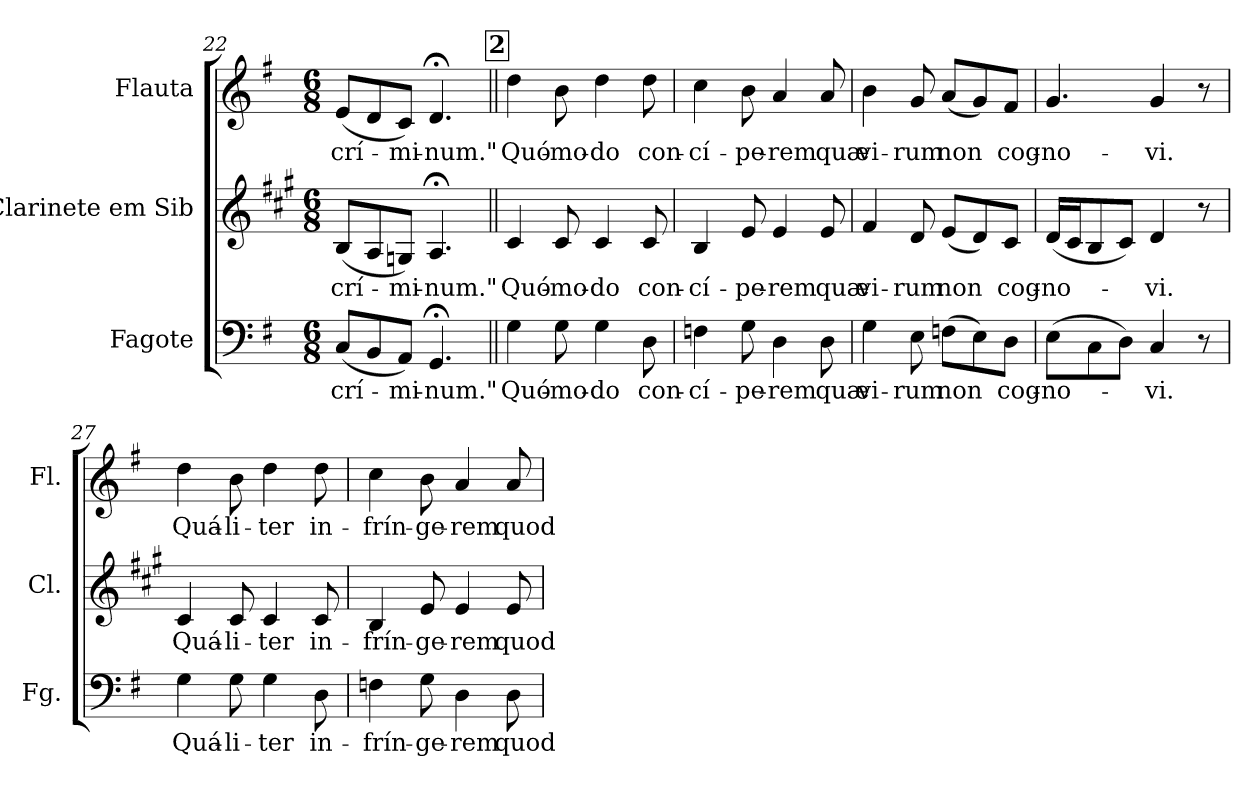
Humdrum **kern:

**kern	**text	**kern	**text	**kern	**text
*part3	*part3	*part2	*part2	*part1	*part1
*staff3	*staff3	*staff2	*staff2	*staff1	*staff1
*I"Fagote	*	*I"Clarinete em Sib	*	*I"Flauta	*
*I'Fg.	*	*I'Cl.	*	*I'Fl.	*
*clefF4	*	*clefG2	*	*clefG2	*
*	*	*ITrd1c2	*	*	*
*k[f#]	*	*k[f#]	*	*k[f#]	*
*G:	*	*G:	*	*G:	*
*M6/8	*	*M6/8	*	*M6/8	*
=22	=22	=22	=22	=22	=22
!	!LO:LY:b:color=#000000	!	!	!	!
!	!	!	!LO:LY:b:color=#000000	!	!
!	!	!	!	!	!LO:LY:b:color=#000000
(8Ci/L	crí-	(8Ai/L	crí-	(8ei/L	crí-
8BBi/	.	8Gi/	.	8di/	.
!	!LO:LY:b:color=#000000	!	!	!	!
!	!	!	!LO:LY:b:color=#000000	!	!
!	!	!	!	!	!LO:LY:b:color=#000000
8AAi/J)	-mi-	8Fni/J)	-mi-	8ci/J)	-mi-
!	!LO:LY:b:color=#000000	!	!	!	!
!	!	!	!LO:LY:b:color=#000000	!	!
!	!	!	!	!	!LO:LY:b:color=#000000
4.GG;i/	-num."	4.G;i/	-num."	4.d;i/	-num."
!!LO:PB:g=z
!!LO:REH:place=s1:B:color=#000000:enc=box:fs=13.1545:t=2
=23||	=23||	=23||	=23||	=23||	=23||
!	!LO:LY:b:color=#000000	!	!	!	!
!	!	!	!LO:LY:b:color=#000000	!	!
!	!	!	!	!	!LO:LY:b:color=#000000
4Gi\	Quó-	4Bi/	Quó-	4ddi\	Quó-
!	!LO:LY:b:color=#000000	!	!	!	!
!	!	!	!LO:LY:b:color=#000000	!	!
!	!	!	!	!	!LO:LY:b:color=#000000
8Gi\	-mo-	8Bi/	-mo-	8bi\	-mo-
!	!LO:LY:b:color=#000000	!	!	!	!
!	!	!	!LO:LY:b:color=#000000	!	!
!	!	!	!	!	!LO:LY:b:color=#000000
4Gi\	-do	4Bi/	-do	4ddi\	-do
!	!LO:LY:b:color=#000000	!	!	!	!
!	!	!	!LO:LY:b:color=#000000	!	!
!	!	!	!	!	!LO:LY:b:color=#000000
8Di\	con-	8Bi/	con-	8ddi\	con-
=24	=24	=24	=24	=24	=24
!	!LO:LY:b:color=#000000	!	!	!	!
!	!	!	!LO:LY:b:color=#000000	!	!
!	!	!	!	!	!LO:LY:b:color=#000000
4Fni\	-cí-	4Ai/	-cí-	4cci\	-cí-
!	!LO:LY:b:color=#000000	!	!	!	!
!	!	!	!LO:LY:b:color=#000000	!	!
!	!	!	!	!	!LO:LY:b:color=#000000
8Gi\	-pe-	8di/	-pe-	8bi\	-pe-
!	!LO:LY:b:color=#000000	!	!	!	!
!	!	!	!LO:LY:b:color=#000000	!	!
!	!	!	!	!	!LO:LY:b:color=#000000
4Di\	-rem	4di/	-rem	4ai/	-rem
!	!LO:LY:b:color=#000000	!	!	!	!
!	!	!	!LO:LY:b:color=#000000	!	!
!	!	!	!	!	!LO:LY:b:color=#000000
8Di\	quæ	8di/	quæ	8ai/	quæ
=25	=25	=25	=25	=25	=25
!	!LO:LY:b:color=#000000	!	!	!	!
!	!	!	!LO:LY:b:color=#000000	!	!
!	!	!	!	!	!LO:LY:b:color=#000000
4Gi\	vi-	4ei/	vi-	4bi\	vi-
!	!LO:LY:b:color=#000000	!	!	!	!
!	!	!	!LO:LY:b:color=#000000	!	!
!	!	!	!	!	!LO:LY:b:color=#000000
8Ei\	-rum	8ci/	-rum	8gi/	-rum
!	!LO:LY:b:color=#000000	!	!	!	!
!	!	!	!LO:LY:b:color=#000000	!	!
!	!	!	!	!	!LO:LY:b:color=#000000
(8Fni\L	non	(8di/L	non	(8ai/L	non
8Ei\)	.	8ci/)	.	8gi/)	.
!	!LO:LY:b:color=#000000	!	!	!	!
!	!	!	!LO:LY:b:color=#000000	!	!
!	!	!	!	!	!LO:LY:b:color=#000000
8Di\J	cog-	8Bi/J	cog-	8f#i/J	cog-
=26	=26	=26	=26	=26	=26
!	!LO:LY:b:color=#000000	!	!	!	!
!	!	!	!LO:LY:b:color=#000000	!	!
!	!	!	!	!	!LO:LY:b:color=#000000
(8Ei\L	-no-	(16ci/LL	-no-	4.gi/	-no-
.	.	16Bi/J	.	.	.
8Ci\	.	8Ai/	.	.	.
8Di\J)	.	8Bi/J)	.	.	.
!	!LO:LY:b:color=#000000	!	!	!	!
!	!	!	!LO:LY:b:color=#000000	!	!
!	!	!	!	!	!LO:LY:b:color=#000000
4Ci/	-vi.	4ci/	-vi.	4gi/	-vi.
8r	.	8r	.	8r	.
=27	=27	=27	=27	=27	=27
!	!LO:LY:b:color=#000000	!	!	!	!
!	!	!	!LO:LY:b:color=#000000	!	!
!	!	!	!	!	!LO:LY:b:color=#000000
4Gi\	Quá-	4Bi/	Quá-	4ddi\	Quá-
!	!LO:LY:b:color=#000000	!	!	!	!
!	!	!	!LO:LY:b:color=#000000	!	!
!	!	!	!	!	!LO:LY:b:color=#000000
8Gi\	-li-	8Bi/	-li-	8bi\	-li-
!	!LO:LY:b:color=#000000	!	!	!	!
!	!	!	!LO:LY:b:color=#000000	!	!
!	!	!	!	!	!LO:LY:b:color=#000000
4Gi\	-ter	4Bi/	-ter	4ddi\	-ter
!	!LO:LY:b:color=#000000	!	!	!	!
!	!	!	!LO:LY:b:color=#000000	!	!
!	!	!	!	!	!LO:LY:b:color=#000000
8Di\	in-	8Bi/	in-	8ddi\	in-
=28	=28	=28	=28	=28	=28
!	!LO:LY:b:color=#000000	!	!	!	!
!	!	!	!LO:LY:b:color=#000000	!	!
!	!	!	!	!	!LO:LY:b:color=#000000
4Fni\	-frín-	4Ai/	-frín-	4cci\	-frín-
!	!LO:LY:b:color=#000000	!	!	!	!
!	!	!	!LO:LY:b:color=#000000	!	!
!	!	!	!	!	!LO:LY:b:color=#000000
8Gi\	-ge-	8di/	-ge-	8bi\	-ge-
!	!LO:LY:b:color=#000000	!	!	!	!
!	!	!	!LO:LY:b:color=#000000	!	!
!	!	!	!	!	!LO:LY:b:color=#000000
4Di\	-rem	4di/	-rem	4ai/	-rem
!	!LO:LY:b:color=#000000	!	!	!	!
!	!	!	!LO:LY:b:color=#000000	!	!
!	!	!	!	!	!LO:LY:b:color=#000000
8Di\	quod	8di/	quod	8ai/	quod
=	=	=	=	=	=
*-	*-	*-	*-	*-	*-
